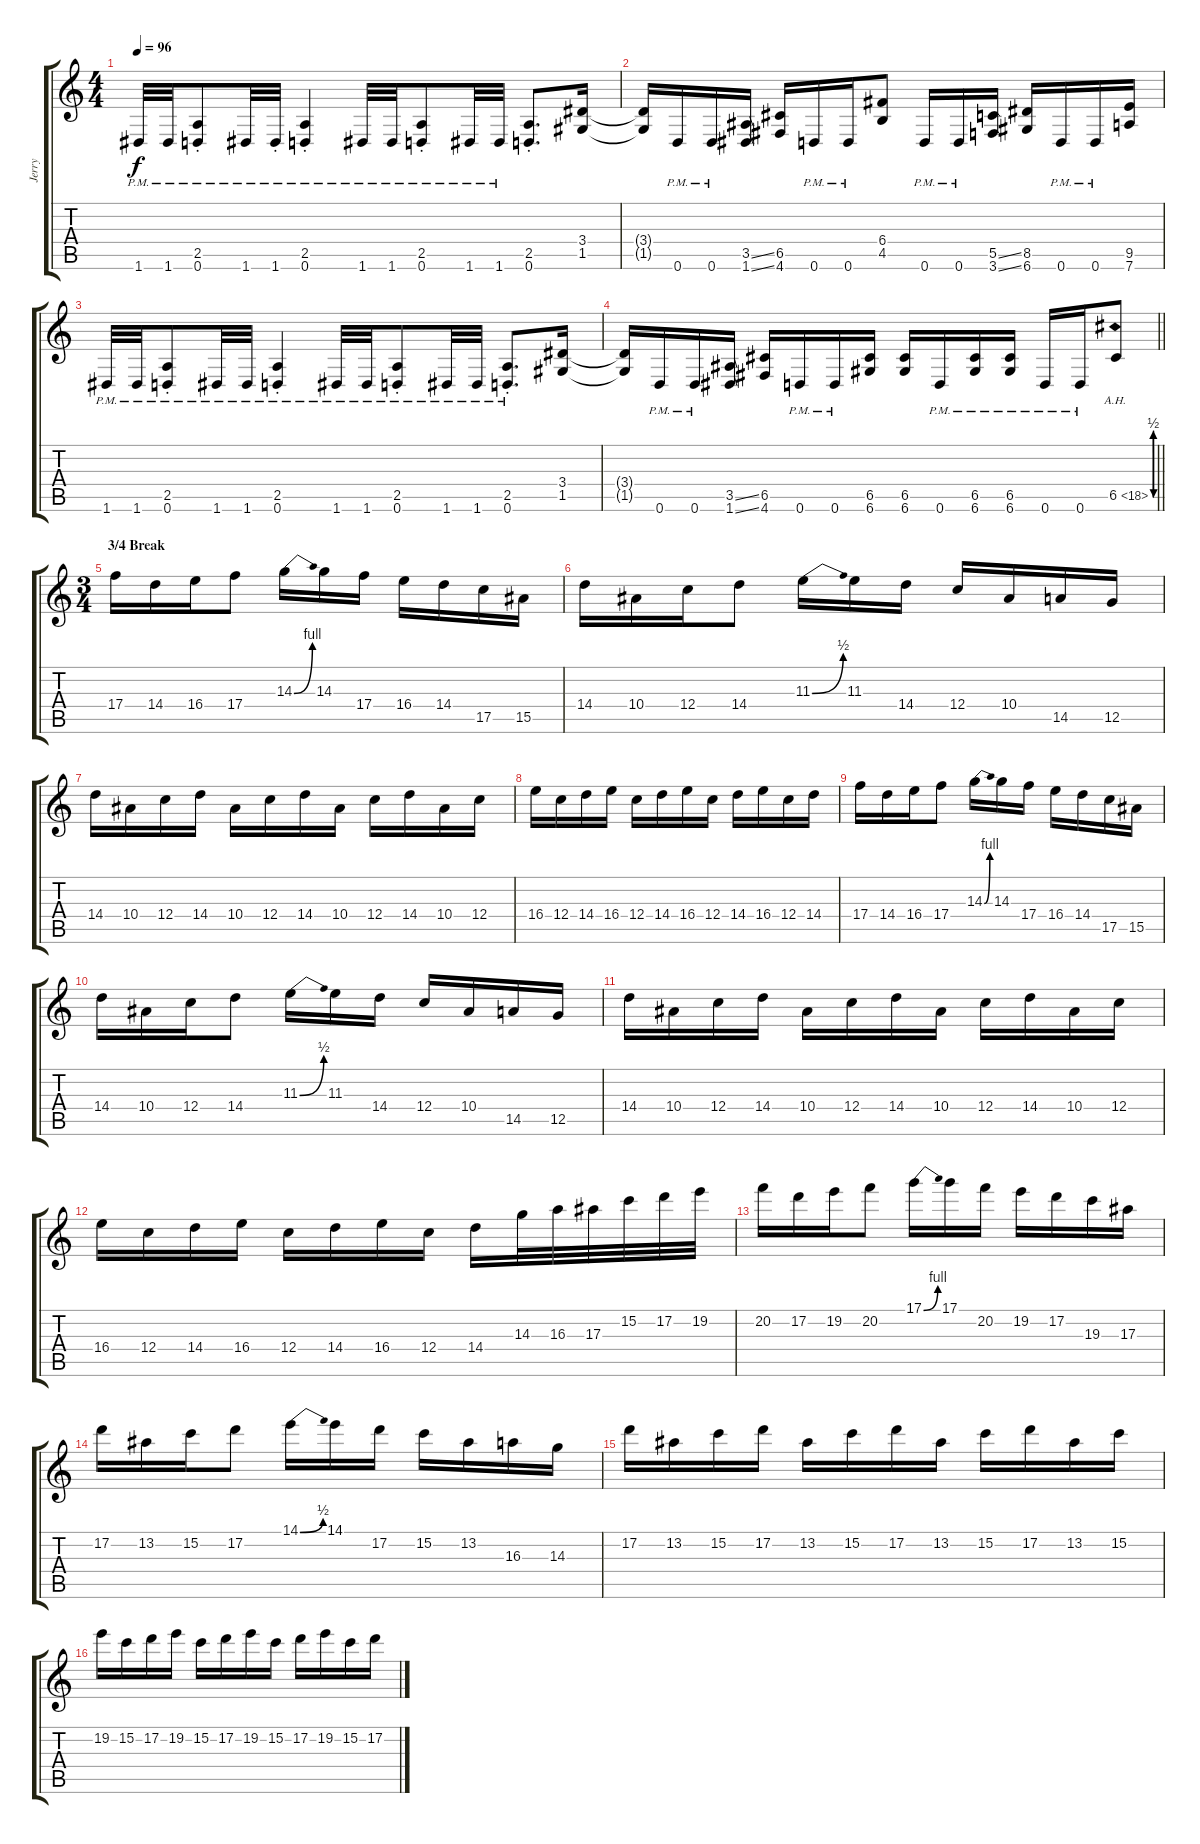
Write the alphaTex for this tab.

\track ("Jerry" "Jerry") {instrument distortionguitar}
\staff {score tabs}
\tuning (D4 A3 F3 C3 G2 D2) {hide}
\ts (4 4)
\tempo 96
\clef g2
\ks c
1.6{pm}.32{dy f} 1.6{pm}.32 (2.5{pm st} 0.6{pm st}).8 1.6{pm}.32 1.6{pm st}.32 (2.5{pm st} 0.6{pm st}).4 1.6{pm}.32 1.6{pm}.32 (2.5{pm st} 0.6{pm st}).8 1.6{pm}.32 1.6{pm}.32 (2.5{st} 0.6{st}).8{d} (3.4 1.5).16 |
(3.4{t} 1.5{t}).16 0.6{pm}.16 0.6{pm}.16 (3.5{ss} 1.6{ss}).16 (6.5 4.6).16 0.6{pm}.16 0.6{pm}.16 (6.4 4.5).8 0.6{pm}.16 0.6{pm}.16 (5.5{ss} 3.6{ss}).16 (8.5 6.6).16 0.6{pm}.16 0.6{pm}.16 (9.5 7.6).16 |
1.6{pm}.32 1.6{pm}.32 (2.5{pm st} 0.6{pm st}).8 1.6{pm}.32 1.6{pm}.32 (2.5{pm st} 0.6{pm st}).4 1.6{pm}.32 1.6{pm}.32 (2.5{pm st} 0.6{pm st}).8 1.6{pm}.32 1.6{pm}.32 (2.5{pm st} 0.6{pm st}).8{d} (3.4 1.5).16 |
\barLineRight lightlight
(3.4{t} 1.5{t}).16 0.6{pm}.16 0.6{pm}.16 (3.5{ss} 1.6{ss}).16 (6.5 4.6).16 0.6{pm}.16 0.6{pm}.16 (6.5 6.6).16 (6.5 6.6).16 0.6{pm}.16 (6.5{pm} 6.6{pm}).16 (6.5{pm} 6.6{pm}).16 0.6{pm}.16 0.6{pm}.16 6.5{be (custom 0 0 20 2 43 2 48 0 60 0) ah 12}.8 |
\ts (3 4)
\section ("" "3/4 Break")
17.4.16 14.4.16 16.4.16 17.4.8 14.3{be (bend 0 0 60 4)}.16 14.3.16 17.4.16 16.4.16 14.4.16 17.5.16 15.5.16 |
14.4.16 10.4.16 12.4.16 14.4.8 11.3{be (bend 0 0 60 2)}.16 11.3.16 14.4.16 12.4.16 10.4.16 14.5.16 12.5.16 |
14.4.16 10.4.16 12.4.16 14.4.16 10.4.16 12.4.16 14.4.16 10.4.16 12.4.16 14.4.16 10.4.16 12.4.16 |
16.4.16 12.4.16 14.4.16 16.4.16 12.4.16 14.4.16 16.4.16 12.4.16 14.4.16 16.4.16 12.4.16 14.4.16 |
17.4.16 14.4.16 16.4.16 17.4.8 14.3{be (bend 0 0 60 4)}.16 14.3.16 17.4.16 16.4.16 14.4.16 17.5.16 15.5.16 |
14.4.16 10.4.16 12.4.16 14.4.8 11.3{be (bend 0 0 60 2)}.16 11.3.16 14.4.16 12.4.16 10.4.16 14.5.16 12.5.16 |
14.4.16 10.4.16 12.4.16 14.4.16 10.4.16 12.4.16 14.4.16 10.4.16 12.4.16 14.4.16 10.4.16 12.4.16 |
16.4.16 12.4.16 14.4.16 16.4.16 12.4.16 14.4.16 16.4.16 12.4.16 14.4.16 14.3.32 16.3.32 17.3.32 15.2.32 17.2.32 19.2.32 |
20.2.16 17.2.16 19.2.16 20.2.8 17.1{be (bend 0 0 60 4)}.16 17.1.16 20.2.16 19.2.16 17.2.16 19.3.16 17.3.16 |
17.2.16 13.2.16 15.2.16 17.2.8 14.1{be (bend 0 0 60 2)}.16 14.1.16 17.2.16 15.2.16 13.2.16 16.3.16 14.3.16 |
17.2.16 13.2.16 15.2.16 17.2.16 13.2.16 15.2.16 17.2.16 13.2.16 15.2.16 17.2.16 13.2.16 15.2.16 |
19.2.16 15.2.16 17.2.16 19.2.16 15.2.16 17.2.16 19.2.16 15.2.16 17.2.16 19.2.16 15.2.16 17.2.16
